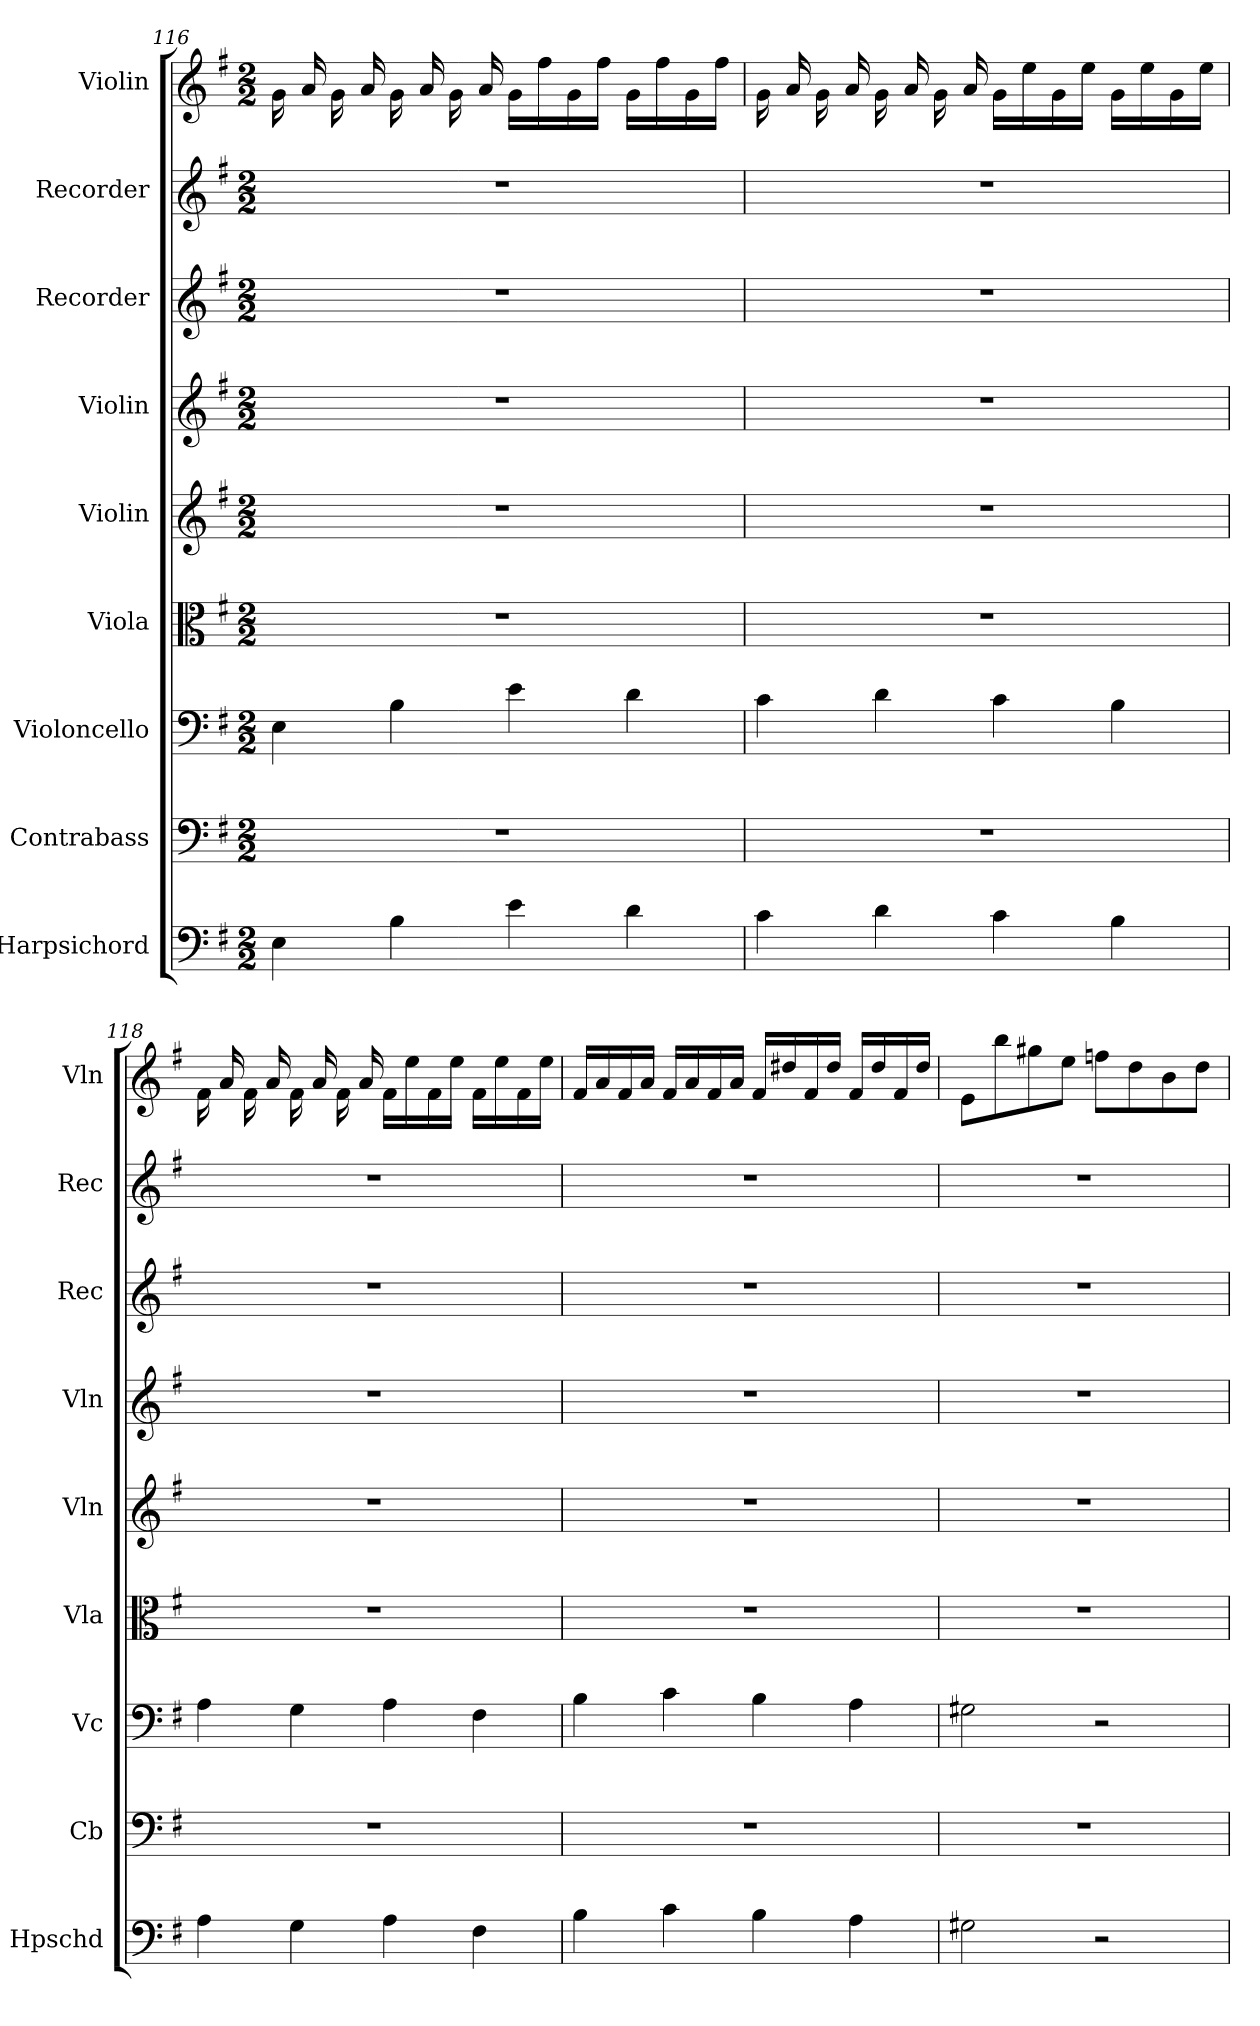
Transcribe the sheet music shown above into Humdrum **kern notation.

**kern	**kern	**kern	**kern	**kern	**kern	**kern	**kern	**kern
*part9	*part8	*part7	*part6	*part5	*part4	*part3	*part2	*part1
*staff9	*staff8	*staff7	*staff6	*staff5	*staff4	*staff3	*staff2	*staff1
*I"Harpsichord	*I"Contrabass	*I"Violoncello	*I"Viola	*I"Violin	*I"Violin	*I"Recorder	*I"Recorder	*I"Violin
*I'Hpschd	*I'Cb	*I'Vc	*I'Vla	*I'Vln	*I'Vln	*I'Rec	*I'Rec	*I'Vln
*clefF4	*clefF4	*clefF4	*clefC3	*clefG2	*clefG2	*clefG2	*clefG2	*clefG2
*	*ITrd7c12	*	*	*	*	*	*	*
*k[f#]	*k[f#]	*k[f#]	*k[f#]	*k[f#]	*k[f#]	*k[f#]	*k[f#]	*k[f#]
*G:	*G:	*G:	*G:	*G:	*G:	*G:	*G:	*G:
*M2/2	*M2/2	*M2/2	*M2/2	*M2/2	*M2/2	*M2/2	*M2/2	*M2/2
=116	=116	=116	=116	=116	=116	=116	=116	=116
4E\	1r	4E\	1r	1r	1r	1r	1r	16g\
.	.	.	.	.	.	.	.	16a/
.	.	.	.	.	.	.	.	16g\
.	.	.	.	.	.	.	.	16a/
4B\	.	4B\	.	.	.	.	.	16g\
.	.	.	.	.	.	.	.	16a/
.	.	.	.	.	.	.	.	16g\
.	.	.	.	.	.	.	.	16a/
4e\	.	4e\	.	.	.	.	.	16g\LL
.	.	.	.	.	.	.	.	16ff#\
.	.	.	.	.	.	.	.	16g\
.	.	.	.	.	.	.	.	16ff#\JJ
4d\	.	4d\	.	.	.	.	.	16g\LL
.	.	.	.	.	.	.	.	16ff#\
.	.	.	.	.	.	.	.	16g\
.	.	.	.	.	.	.	.	16ff#\JJ
=117	=117	=117	=117	=117	=117	=117	=117	=117
4c\	1r	4c\	1r	1r	1r	1r	1r	16g\
.	.	.	.	.	.	.	.	16a/
.	.	.	.	.	.	.	.	16g\
.	.	.	.	.	.	.	.	16a/
4d\	.	4d\	.	.	.	.	.	16g\
.	.	.	.	.	.	.	.	16a/
.	.	.	.	.	.	.	.	16g\
.	.	.	.	.	.	.	.	16a/
4c\	.	4c\	.	.	.	.	.	16g\LL
.	.	.	.	.	.	.	.	16ee\
.	.	.	.	.	.	.	.	16g\
.	.	.	.	.	.	.	.	16ee\JJ
4B\	.	4B\	.	.	.	.	.	16g\LL
.	.	.	.	.	.	.	.	16ee\
.	.	.	.	.	.	.	.	16g\
.	.	.	.	.	.	.	.	16ee\JJ
=118	=118	=118	=118	=118	=118	=118	=118	=118
4A\	1r	4A\	1r	1r	1r	1r	1r	16f#\
.	.	.	.	.	.	.	.	16a/
.	.	.	.	.	.	.	.	16f#\
.	.	.	.	.	.	.	.	16a/
4G\	.	4G\	.	.	.	.	.	16f#\
.	.	.	.	.	.	.	.	16a/
.	.	.	.	.	.	.	.	16f#\
.	.	.	.	.	.	.	.	16a/
4A\	.	4A\	.	.	.	.	.	16f#\LL
.	.	.	.	.	.	.	.	16ee\
.	.	.	.	.	.	.	.	16f#\
.	.	.	.	.	.	.	.	16ee\JJ
4F#\	.	4F#\	.	.	.	.	.	16f#\LL
.	.	.	.	.	.	.	.	16ee\
.	.	.	.	.	.	.	.	16f#\
.	.	.	.	.	.	.	.	16ee\JJ
=119	=119	=119	=119	=119	=119	=119	=119	=119
4B\	1r	4B\	1r	1r	1r	1r	1r	16f#/LL
.	.	.	.	.	.	.	.	16a/
.	.	.	.	.	.	.	.	16f#/
.	.	.	.	.	.	.	.	16a/JJ
4c\	.	4c\	.	.	.	.	.	16f#/LL
.	.	.	.	.	.	.	.	16a/
.	.	.	.	.	.	.	.	16f#/
.	.	.	.	.	.	.	.	16a/JJ
4B\	.	4B\	.	.	.	.	.	16f#/LL
.	.	.	.	.	.	.	.	16dd#X/
.	.	.	.	.	.	.	.	16f#/
.	.	.	.	.	.	.	.	16dd#/JJ
4A\	.	4A\	.	.	.	.	.	16f#/LL
.	.	.	.	.	.	.	.	16dd#/
.	.	.	.	.	.	.	.	16f#/
.	.	.	.	.	.	.	.	16dd#/JJ
=120	=120	=120	=120	=120	=120	=120	=120	=120
2G#X\	1r	2G#X\	1r	1r	1r	1r	1r	8e\L
.	.	.	.	.	.	.	.	8bb\
.	.	.	.	.	.	.	.	8gg#X\
.	.	.	.	.	.	.	.	8ee\J
2r	.	2r	.	.	.	.	.	8ffn\L
.	.	.	.	.	.	.	.	8dd\
.	.	.	.	.	.	.	.	8b\
.	.	.	.	.	.	.	.	8dd\J
=	=	=	=	=	=	=	=	=
*-	*-	*-	*-	*-	*-	*-	*-	*-
